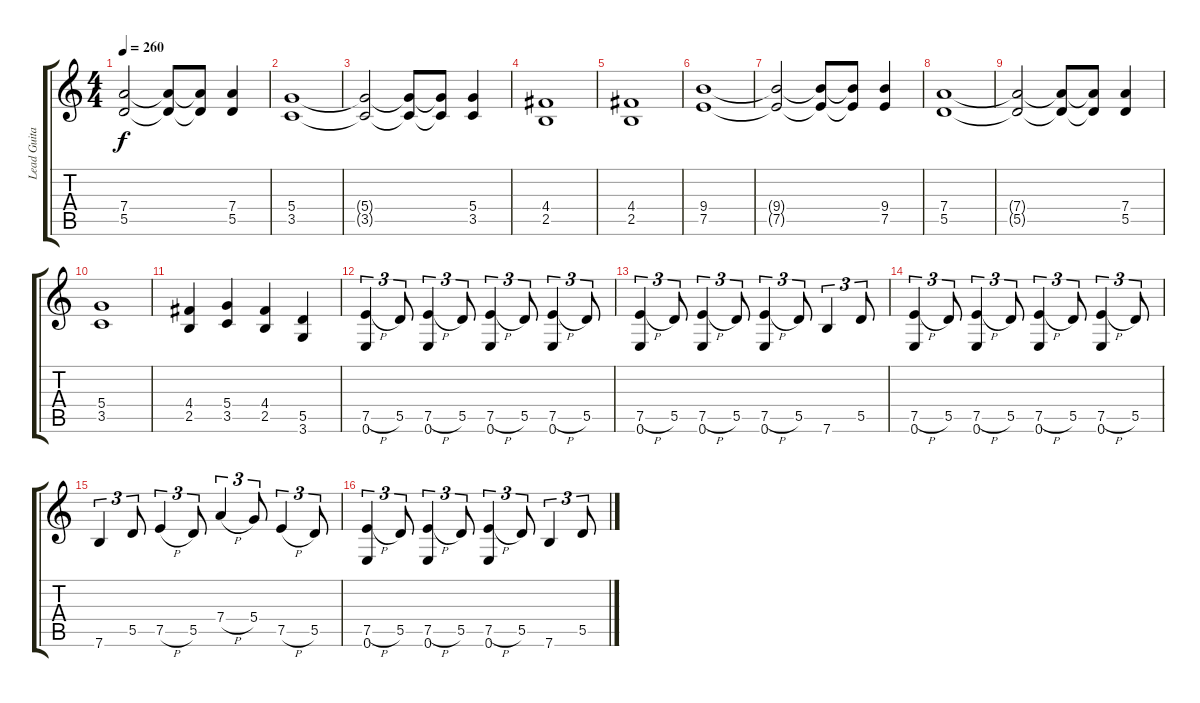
\track ("Lead Guitar (Chris Poland)" "Lead Guita") {instrument distortionguitar}
\staff {score tabs}
\tuning (E4 B3 G3 D3 A2 E2) {hide}
\ts (4 4)
\tempo 260
\clef g2
\ks c
(7.4{t} 5.5{t}).2{dy f} (7.4{t} 5.5{t}).8 (7.4{t} 5.5{t}).8 (7.4 5.5).4 |
(5.4 3.5).1 |
(5.4{t} 3.5{t}).2 (5.4{t} 3.5{t}).8 (5.4{t} 3.5{t}).8 (5.4 3.5).4 |
(4.4 2.5).1 |
(4.4 2.5).1 |
(9.4 7.5).1 |
(9.4{t} 7.5{t}).2 (9.4{t} 7.5{t}).8 (9.4{t} 7.5{t}).8 (9.4 7.5).4 |
(7.4 5.5).1 |
(7.4{t} 5.5{t}).2 (7.4{t} 5.5{t}).8 (7.4{t} 5.5{t}).8 (7.4 5.5).4 |
(5.4 3.5).1 |
(4.4 2.5).4 (5.4 3.5).4 (4.4 2.5).4 (5.5 3.6).4 |
(7.5{h} 0.6).4{tu (3 2)} 5.5.8{tu (3 2)} (7.5{h} 0.6).4{tu (3 2)} 5.5.8{tu (3 2)} (7.5{h} 0.6).4{tu (3 2)} 5.5.8{tu (3 2)} (7.5{h} 0.6).4{tu (3 2)} 5.5.8{tu (3 2)} |
(7.5{h} 0.6).4{tu (3 2)} 5.5.8{tu (3 2)} (7.5{h} 0.6).4{tu (3 2)} 5.5.8{tu (3 2)} (7.5{h} 0.6).4{tu (3 2)} 5.5.8{tu (3 2)} 7.6.4{tu (3 2)} 5.5.8{tu (3 2)} |
(7.5{h} 0.6).4{tu (3 2)} 5.5.8{tu (3 2)} (7.5{h} 0.6).4{tu (3 2)} 5.5.8{tu (3 2)} (7.5{h} 0.6).4{tu (3 2)} 5.5.8{tu (3 2)} (7.5{h} 0.6).4{tu (3 2)} 5.5.8{tu (3 2)} |
7.6.4{tu (3 2)} 5.5.8{tu (3 2)} 7.5{h}.4{tu (3 2)} 5.5.8{tu (3 2)} 7.4{h}.4{tu (3 2)} 5.4.8{tu (3 2)} 7.5{h}.4{tu (3 2)} 5.5.8{tu (3 2)} |
(7.5{h} 0.6).4{tu (3 2)} 5.5.8{tu (3 2)} (7.5{h} 0.6).4{tu (3 2)} 5.5.8{tu (3 2)} (7.5{h} 0.6).4{tu (3 2)} 5.5.8{tu (3 2)} 7.6.4{tu (3 2)} 5.5.8{tu (3 2)}
